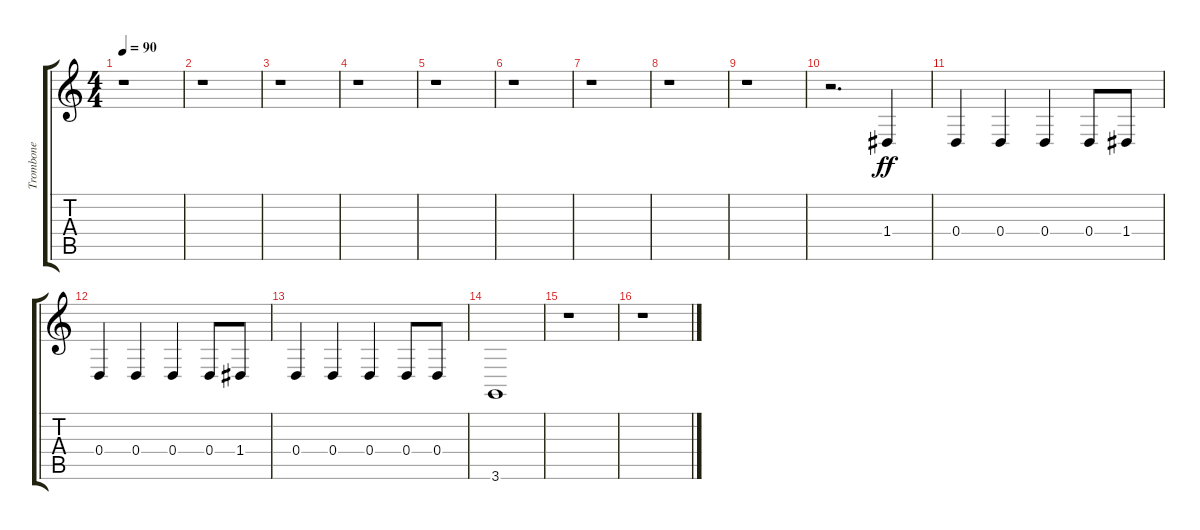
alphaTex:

\track ("Trombone" "Trombone") {instrument trombone}
\staff {score tabs}
\tuning (E4 B3 G3 D3 A2 E2) {hide}
\ts (4 4)
\tempo 90
\clef g2
\ks c
r.1{dy ff} |
r.1 |
r.1 |
r.1 |
r.1 |
r.1 |
r.1 |
r.1 |
r.1 |
r.2{d} 1.4.4 |
0.4.4 0.4.4 0.4.4 0.4.8 1.4.8 |
0.4.4 0.4.4 0.4.4 0.4.8 1.4.8 |
0.4.4 0.4.4 0.4.4 0.4.8 0.4.8 |
3.6.1 |
r.1 |
r.1
